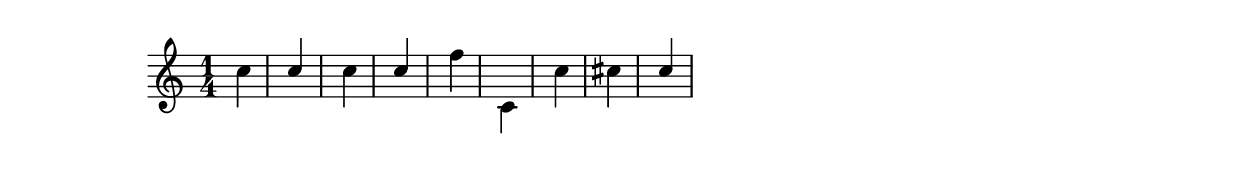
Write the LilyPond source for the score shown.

#(ly:set-option 'old-relative)
\version "1.9.1"
\header {
texidoc = "Downstem notes following a barline are
printed with some extra space. This is an optical correction similar
to juxtaposed stems.

Accidentals after the barline get some space as well.
"
}

sd = \property Voice.Stem \set #'direction = #-1
su = \property Voice.Stem \set #'direction = #1
\score { \notes\relative c''
{

%\property Staff.StaffSpacing \override #'stem-spacing-correction = #10
%\property Staff.NoteSpacing \override #'stem-spacing-correction = #10

\time 1/4 \sd c4 \su c4
\sd c4 \su c4
\sd f c,4  c'4 cis4 \stemUp c4
}
\paper { raggedright = ##t}
}

